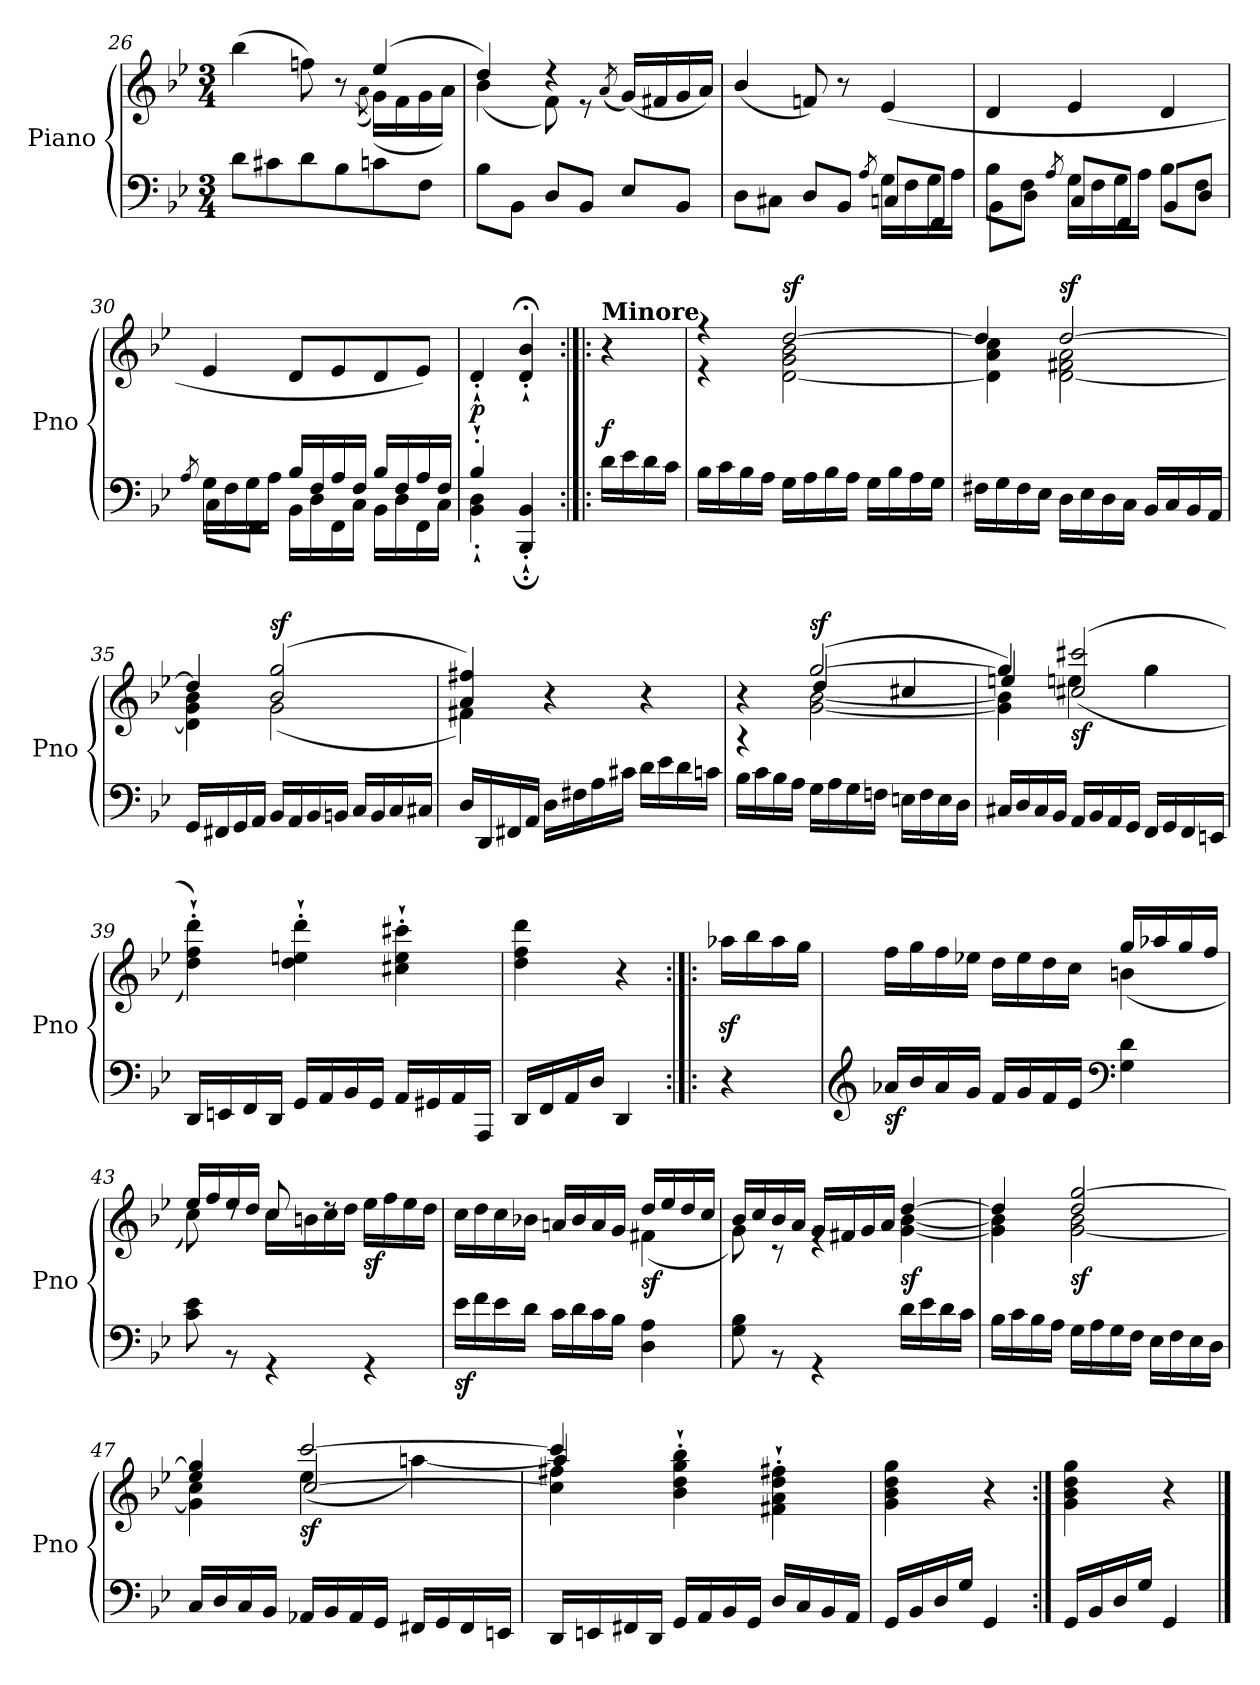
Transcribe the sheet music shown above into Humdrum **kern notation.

**kern	**kern	**dynam
*part1	*part1	*part1
*staff2	*staff1	*staff1/2
*I"Piano	*	*
*I'Pno	*	*
!!LO:LB:g=z
*clefF4	*clefG2	*
*k[b-e-]	*k[b-e-]	*
*M3/4	*M3/4	*
=26	=26	=26
*^	*^	*
2.ryy	8d\L	(>4bb-\	2ryy	.
.	8c#X\	.	.	.
.	8d\	8ffn\)	.	.
.	8B-\	8r	.	.
.	.	.	(>8qa\	.
.	8cn\	(>4ee-/	(>16g\LL)	.
.	.	.	16f\	.
.	8F\J	.	16g\	.
.	.	.	16a\JJ)	.
!!LO:LB:g=z	!!
=27	=27	=27	=27	=27
2.ryy	8B-\L	4dd/)	(<4b-\	.
.	8BB-\J	.	.	.
.	8D/L	4r	8f\)	.
.	8BB-/J	.	8r	.
.	.	(<8qa/	.	.
.	8E-/L	(>16g/LL)	4ryy	.
.	.	16f#X/	.	.
.	8BB-/J	16g/	.	.
.	.	16a/JJ)	.	.
*	*	*v	*v	*
=28	=28	=28	=28
2ryy	8D\L	(<4b-/	.
.	8C#X\J	.	.
.	8D/L	8fn/)	.
.	8BB-/J	8r	.
8qA/	.	.	.
16G\LL	8Cn/L	(>4e-/	.
16F\	.	.	.
16G\	8FF/J	.	.
16A\JJ	.	.	.
=29	=29	=29	=29
8B-\L	8BB-\L	4d/	.
8F\J	8D\J	.	.
8qA/	.	.	.
16G\LL	8C/L	4e-/	.
16F\	.	.	.
16G\	8FF/J	.	.
16A\JJ	.	.	.
8B-\L	8BB-/L	4d/	.
8F\J	8D/J	.	.
=30	=30	=30	=30
8qA/	.	.	.
16G\LL	8C\L	4e-/	.
16F\	.	.	.
16G\	8FF\J	.	.
16A\JJ	.	.	.
16B-/LL	16BB-\LL	8d/L	.
16F/	16D\	.	.
16A/	16FF\	8e-/	.
16F/JJ	16C\JJ	.	.
16B-/LL	16BB-\LL	8d/	.
16F/	16D\	.	.
16A/	16FF\	8e-/J)	.
16F/JJ	16C\JJ	.	.
=31	=31	=31	=31
!	!	!	!LO:DY:b
4B-'`/	4BB-\'` 4D\'`	4d'`/	p
4ryy	4BBB-/;'` 4BB-/;'`	4d/;<'` 4b-/;<'`	.
!!LO:LB:g=z
=32:|!|:	=32:|!|:	=32:|!|:	=32:|!|:
!	!	!LO:TX:a:B:t=Minore	!
!	!	!	!LO:DY:a=2
4ryy	16d\LL	4r	f
.	16e-\	.	.
.	16d\	.	.
.	16c\JJ	.	.
=33	=33	=33	=33
*	*	*^	*
2.ryy	16B-\LL	4r	4r	.
.	16c\	.	.	.
.	16B-\	.	.	.
.	16A\JJ	.	.	.
!	!	!	!	!LO:DY:a
.	16G\LL	[2dd/	[2d\ 2g\ 2b-\	sf
.	16A\	.	.	.
.	16B-\	.	.	.
.	16A\JJ	.	.	.
.	16G\LL	.	.	.
.	16B-\	.	.	.
.	16A\	.	.	.
.	16G\JJ	.	.	.
=34	=34	=34	=34	=34
2.ryy	16F#X\LL	4dd/]	4d\] 4a\ 4cc\	.
.	16G\	.	.	.
.	16F#\	.	.	.
.	16E-\JJ	.	.	.
!	!	!	!	!LO:DY:a
.	16D\LL	[2dd/	[2d\ 2f#X\ 2a\	sf
.	16E-\	.	.	.
.	16D\	.	.	.
.	16C\JJ	.	.	.
.	16BB-/LL	.	.	.
.	16C/	.	.	.
.	16BB-/	.	.	.
.	16AA/JJ	.	.	.
=35	=35	=35	=35	=35
2.ryy	16GG/LL	4dd/]	4d\] 4g\ 4b-\	.
.	16FF#X/	.	.	.
.	16GG/	.	.	.
.	16AA/JJ	.	.	.
!	!	!	!	!LO:DY:a
.	16BB-/LL	(>2b-/ 2gg/	(<2g\	sf
.	16AA/	.	.	.
.	16BB-/	.	.	.
.	16BBn/JJ	.	.	.
.	16C/LL	.	.	.
.	16BB/	.	.	.
.	16C/	.	.	.
.	16C#X/JJ	.	.	.
!!LO:LB:g=z	!!
=36	=36	=36	=36	=36
2.ryy	16D/LL	4a/ 4ff#X/)	4f#X\)	.
.	16DD/	.	.	.
.	16FF#X/	.	.	.
.	16AA/JJ	.	.	.
.	16D\LL	4r	2ryy	.
.	16F#X\	.	.	.
.	16A\	.	.	.
.	16c#X\JJ	.	.	.
.	16d\LL	4r	.	.
.	16e-\	.	.	.
.	16d\	.	.	.
.	16cn\JJ	.	.	.
=37	=37	=37	=37	=37
*	*	*	*^	*
4r	16B-\LL	4r	4ryy	4ryy	.
.	16c\	.	.	.	.
.	16B-\	.	.	.	.
.	16A\JJ	.	.	.	.
!	!	!	!	!	!LO:DY:a
2ryy	16G\LL	[2gg/	[2g\ [2b-\	(>4dd/	sf
.	16A\	.	.	.	.
.	16G\	.	.	.	.
.	16Fn\JJ	.	.	.	.
.	16En\LL	.	.	4cc#X/	.
.	16F\	.	.	.	.
.	16E\	.	.	.	.
.	16D\JJ	.	.	.	.
=38	=38	=38	=38	=38	=38
4ryy	16C#X/LL	4gg/]	4g\] 4b-\]	4een/)	.
.	16D/	.	.	.	.
.	16C#/	.	.	.	.
.	16BB-/JJ	.	.	.	.
!	!	!	!	!	!LO:DY:b
2ryy	16AA/LL	(>(>2cc#X/ 2ccc#X/	4een\	2ryy	sf
.	16BB-/	.	.	.	.
.	16AA/	.	.	.	.
.	16GG/JJ	.	.	.	.
.	16FF/LL	.	4gg\	.	.
.	16GG/	.	.	.	.
.	16FF/	.	.	.	.
.	16EEn/JJ	.	.	.	.
*	*	*v	*v	*v	*
!!LO:PB:g=z
=39	=39	=39	=39
2.ryy	16DD/LL	4dd\'` 4ff\'` 4ddd\'`))	.
.	16EEn/	.	.
.	16FF/	.	.
.	16DD/JJ	.	.
.	16GG/LL	4dd\'` 4een\'` 4ddd\'`	.
.	16AA/	.	.
.	16BB-/	.	.
.	16GG/JJ	.	.
.	16AA/LL	4cc#X\'` 4ee\'` 4ccc#X\'`	.
.	16GG#X/	.	.
.	16AA/	.	.
.	16AAA/JJ	.	.
=40	=40	=40	=40
2ryy	16DD/LL	4dd\ 4ff\ 4ddd\	.
.	16FF/	.	.
.	16AA/	.	.
.	16D/JJ	.	.
.	4DD/	4r	.
=41:|!|:	=41:|!|:	=41:|!|:	=41:|!|:
4ryy	4r	16aa-Xz<\LL	.
.	.	16bb-\	.
.	.	16aa-\	.
.	.	16gg\JJ	.
=42	=42	=42	=42
*clefG2	*	*	*
*	*	*^	*
!	!	!	!	!LO:DY:b=2
2.ryy	16a-X/LL	16ff\LL	2ryy	sf
.	16b-/	16gg\	.	.
.	16a-/	16ff\	.	.
.	16g/JJ	16ee-X\JJ	.	.
.	16f/LL	16dd\LL	.	.
.	16g/	16ee-\	.	.
.	16f/	16dd\	.	.
.	16e-/JJ	16cc\JJ	.	.
*clefF4	*	*	*	*
.	4G\ 4d\	16gg/LL	(<4bn\	.
.	.	16aa-X/	.	.
.	.	16gg/	.	.
.	.	16ff/JJ	.	.
!!LO:LB:g=z	!!
=43	=43	=43	=43	=43
2.ryy	8c\ 8e-\	16ee-/LL	8cc\)	.
.	.	16ff/	.	.
.	8r	16ee-/	8rdd	.
.	.	16dd/JJ	.	.
.	4r	8cc/	16cc\LL	.
.	.	.	16bn\	.
.	.	8rdd	16cc\	.
.	.	.	16dd\JJ	.
!	!	!	!	!LO:DY:b
.	4r	16ee-\LL	4ryy	sf
.	.	16ff\	.	.
.	.	16ee-\	.	.
.	.	16dd\JJ	.	.
=44	=44	=44	=44	=44
!	!	!	!	!LO:DY:b=2
2.ryy	16e-\LL	16cc\LL	2ryy	sf
.	16f\	16dd\	.	.
.	16e-\	16cc\	.	.
.	16d\JJ	16b-X\JJ	.	.
.	16c\LL	16an/LL	.	.
.	16d\	16b-/	.	.
.	16c\	16a/	.	.
.	16B-\JJ	16g/JJ	.	.
!	!	!	!	!LO:DY:b
.	4D\ 4A\	16dd/LL	(<4f#X\	sf
.	.	16ee-/	.	.
.	.	16dd/	.	.
.	.	16cc/JJ	.	.
=45	=45	=45	=45	=45
2.ryy	8G\ 8B-\	16b-/LL	8g\)	.
.	.	16cc/	.	.
.	8r	16b-/	8r	.
.	.	16a/JJ	.	.
.	4r	16g/LL	4re	.
.	.	16f#X/	.	.
.	.	16g/	.	.
.	.	16a/JJ	.	.
!	!	!	!	!LO:DY:b
.	16d\LL	[4dd/	[4g\ [4b-\	sf
.	16e-\	.	.	.
.	16d\	.	.	.
.	16c\JJ	.	.	.
!!LO:PB:g=z	!!
=46	=46	=46	=46	=46
2.ryy	16B-\LL	4dd/]	4g\] 4b-\]	.
.	16c\	.	.	.
.	16B-\	.	.	.
.	16A\JJ	.	.	.
!	!	!	!	!LO:DY:b
.	16G\LL	2dd/ [2gg/	[2g\ 2b-\	sf
.	16A\	.	.	.
.	16G\	.	.	.
.	16F\JJ	.	.	.
.	16E-\LL	.	.	.
.	16F\	.	.	.
.	16E-\	.	.	.
.	16D\JJ	.	.	.
=47	=47	=47	=47	=47
*	*	*	*^	*
4ryy	16C/LL	4ee-/ 4gg/]	4g\] 4cc\	4ryy	.
.	16D/	.	.	.	.
.	16C/	.	.	.	.
.	16BB-/JJ	.	.	.	.
!	!	!	!	!	!LO:DY:b
2ryy	16AA-X/LL	[2ccc/	(>4ee-\	[2cc/	sf
.	16BB-/	.	.	.	.
.	16AA-/	.	.	.	.
.	16GG/JJ	.	.	.	.
.	16FF#X/LL	.	[4aan\)	.	.
.	16GG/	.	.	.	.
.	16FF#/	.	.	.	.
.	16EEn/JJ	.	.	.	.
=48	=48	=48	=48	=48	=48
4ryy	16DD/LL	4ccc/]	4aa/]	4cc\] 4ff#X\	.
.	16EEn/	.	.	.	.
.	16FF#X/	.	.	.	.
.	16DD/JJ	.	.	.	.
2ryy	16GG/LL	4b-\'` 4dd\'` 4gg\'` 4bb-\'`	2ryy	2ryy	.
.	16AA/	.	.	.	.
.	16BB-/	.	.	.	.
.	16GG/JJ	.	.	.	.
.	16D/LL	4f#X\'` 4a\'` 4dd\'` 4ff#X\'`	.	.	.
.	16C/	.	.	.	.
.	16BB-/	.	.	.	.
.	16AA/JJ	.	.	.	.
*	*	*v	*v	*v	*
=49	=49	=49	=49
4ryy	16GG/LL	4g\ 4b-\ 4dd\ 4gg\	.
.	16BB-/	.	.
.	16D/	.	.
.	16G/JJ	.	.
4ryy	4GG/	4r	.
!!LO:LB:g=z
=50:|!	=50:|!	=50:|!	=50:|!
2ryy	16GG/LL	4g\ 4b-\ 4dd\ 4gg\	.
.	16BB-/	.	.
.	16D/	.	.
.	16G/JJ	.	.
.	4GG/	4r	.
*v	*v	*	*
==	==	==
*-	*-	*-
